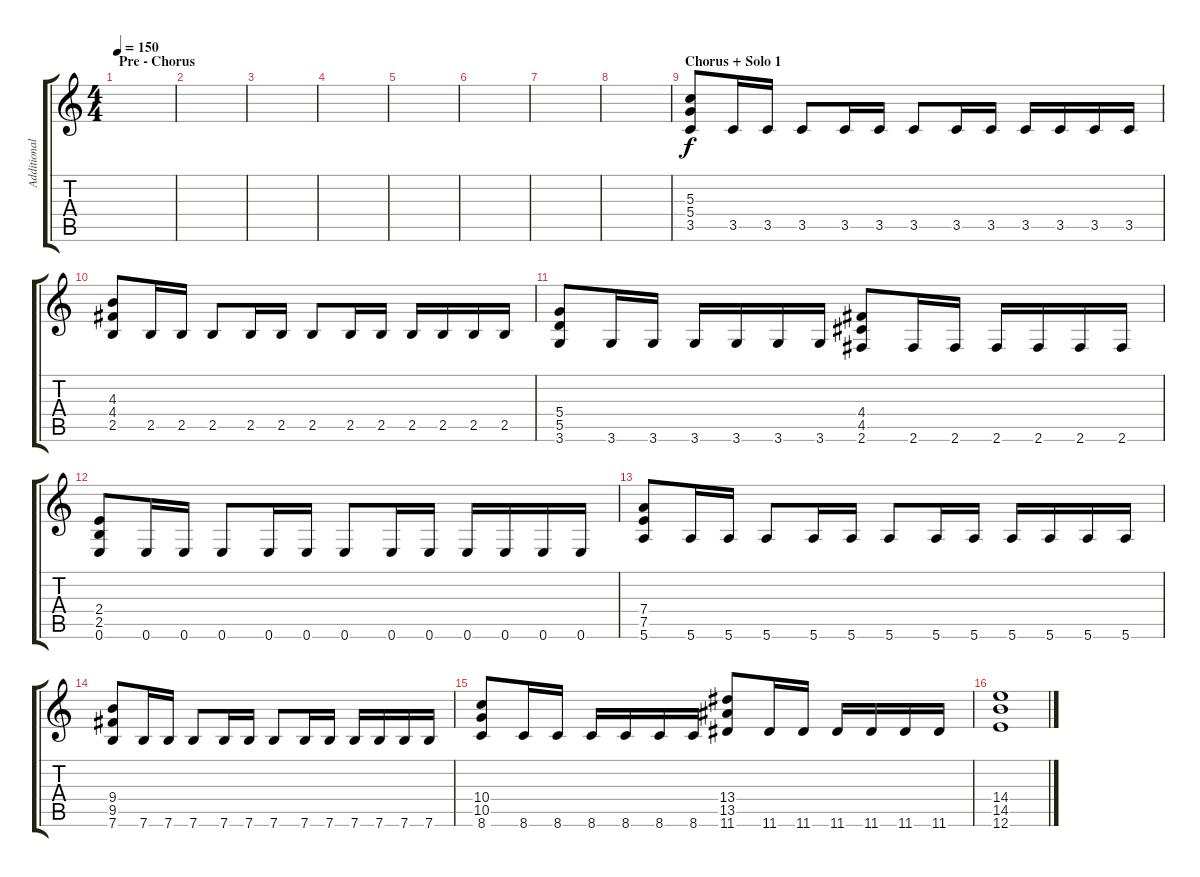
\track ("Additional Dist" "Additional") {instrument distortionguitar}
\staff {score tabs}
\tuning (E4 B3 G3 D3 A2 E2) {hide}
\ts (4 4)
\section ("" "Pre - Chorus")
\tempo 150
\clef g2
\ks c
|
|
|
|
|
|
|
|
\section ("" "Chorus + Solo 1")
(5.3 5.4 3.5).8 3.5.16 3.5.16 3.5.8 3.5.16 3.5.16 3.5.8 3.5.16 3.5.16 3.5.16 3.5.16 3.5.16 3.5.16 |
(4.3 4.4 2.5).8 2.5.16 2.5.16 2.5.8 2.5.16 2.5.16 2.5.8 2.5.16 2.5.16 2.5.16 2.5.16 2.5.16 2.5.16 |
(5.4 5.5 3.6).8 3.6.16 3.6.16 3.6.16 3.6.16 3.6.16 3.6.16 (4.4 4.5 2.6).8 2.6.16 2.6.16 2.6.16 2.6.16 2.6.16 2.6.16 |
(2.4 2.5 0.6).8 0.6.16 0.6.16 0.6.8 0.6.16 0.6.16 0.6.8 0.6.16 0.6.16 0.6.16 0.6.16 0.6.16 0.6.16 |
(7.4 7.5 5.6).8 5.6.16 5.6.16 5.6.8 5.6.16 5.6.16 5.6.8 5.6.16 5.6.16 5.6.16 5.6.16 5.6.16 5.6.16 |
(9.4 9.5 7.6).8 7.6.16 7.6.16 7.6.8 7.6.16 7.6.16 7.6.8 7.6.16 7.6.16 7.6.16 7.6.16 7.6.16 7.6.16 |
(10.4 10.5 8.6).8 8.6.16 8.6.16 8.6.16 8.6.16 8.6.16 8.6.16 (13.4 13.5 11.6).8 11.6.16 11.6.16 11.6.16 11.6.16 11.6.16 11.6.16 |
(14.4 14.5 12.6).1
